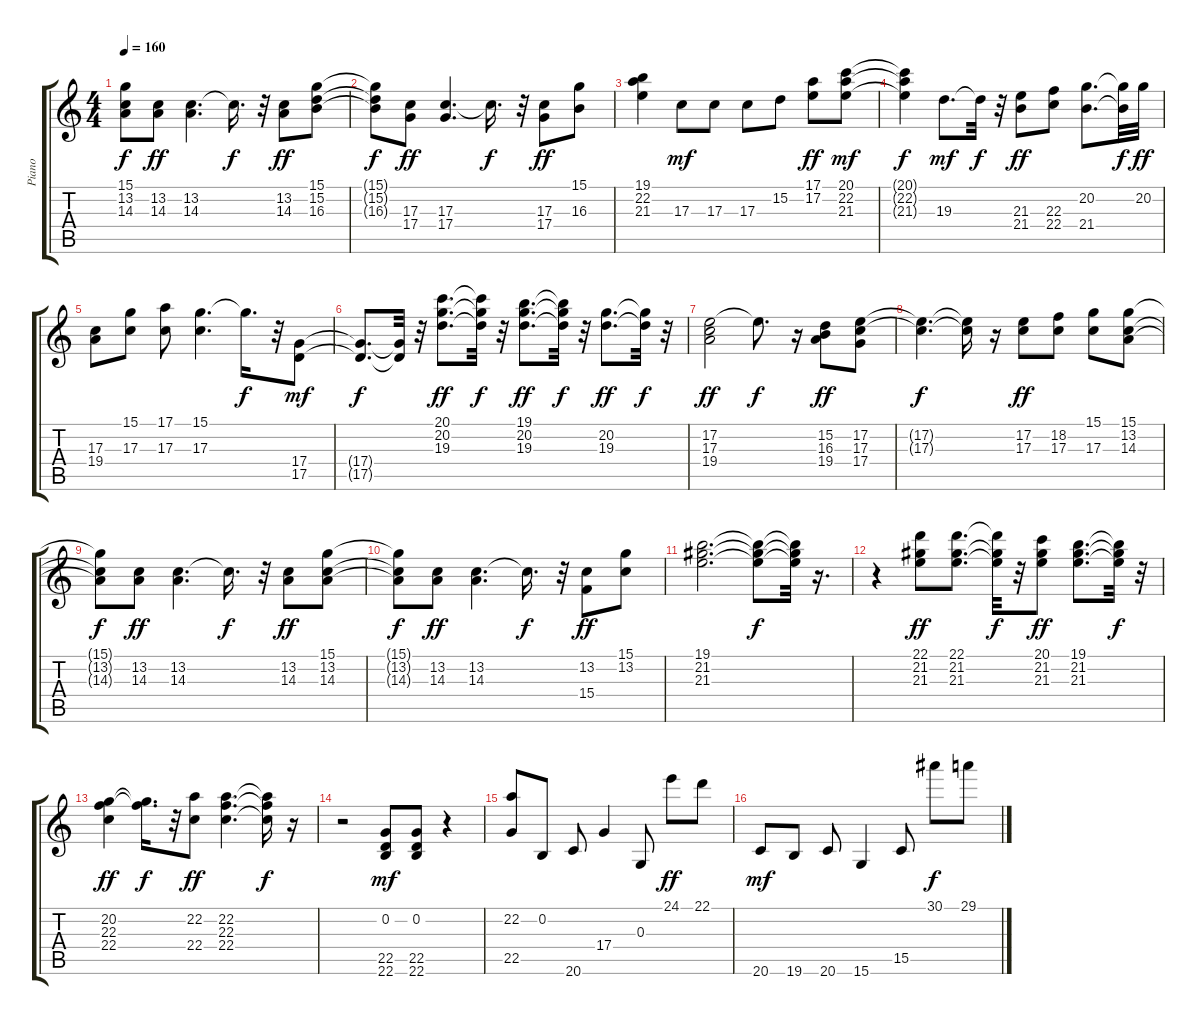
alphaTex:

\track ("Piano" "Piano") {instrument acousticgrandpiano}
\staff {score tabs}
\tuning (E4 B3 G3 D3 A2 E2) {hide}
\ts (4 4)
\tempo 160
\clef g2
\ks c
(15.1{t} 13.2{t} 14.3{t}).8{dy f} (13.2 14.3).8{dy ff} (13.2 14.3).4{d} 13.2{t}.16{d dy f} r.32 (13.2 14.3).8{dy ff} (15.1 15.2 16.3).8 |
(15.1{t} 15.2{t} 16.3{t}).8{dy f} (17.3 17.4).8{dy ff} (17.3 17.4).4{d} 17.3{t}.16{d dy f} r.32 (17.3 17.4).8{dy ff} (15.1 16.3).8 |
(19.1 22.2 21.3).4 17.3.8{dy mf} 17.3.8 17.3.8 15.2.8 (17.1 17.2).8{dy ff} (20.1 22.2 21.3).8{dy mf} |
(20.1{t} 22.2{t} 21.3{t}).4{dy f} 19.3.8{d dy mf} 19.3{t}.32{dy f} r.32 (21.3 21.4).8{dy ff} (22.3 22.4).8 (20.2 21.4).8{d} (20.2{t} 21.4{t}).32{dy f} 20.2.32{dy ff} |
(17.3 19.4).8 (15.1 17.3).8 (17.1 17.3).8 (15.1 17.3).4{d} 15.1{t}.16{d dy f} r.32 (17.4 17.5).8{dy mf} |
(17.4{t} 17.5{t}).8{d dy f} (17.4{t} 17.5{t}).32 r.32 (20.1 20.2 19.3).8{d dy ff} (20.1{t} 20.2{t} 19.3{t}).32{dy f} r.32 (19.1 20.2 19.3).8{d dy ff} (19.1{t} 20.2{t} 19.3{t}).32{dy f} r.32 (20.2 19.3).8{d dy ff} (20.2{t} 19.3{t}).32{dy f} r.32 |
(17.2 17.3 19.4).2{dy ff} 17.2{t}.8{d dy f} r.16 (15.2 16.3 19.4).8{dy ff} (17.2 17.3 17.4).8 |
(17.2{t} 17.3{t}).4{d dy f} (17.2{t} 17.3{t}).16 r.16 (17.2 17.3).8{dy ff} (18.2 17.3).8 (15.1 17.3).8 (15.1 13.2 14.3).8 |
(15.1{t} 13.2{t} 14.3{t}).8{dy f} (13.2 14.3).8{dy ff} (13.2 14.3).4{d} 13.2{t}.16{d dy f} r.32 (13.2 14.3).8{dy ff} (15.1 13.2 14.3).8 |
(15.1{t} 13.2{t} 14.3{t}).8{dy f} (13.2 14.3).8{dy ff} (13.2 14.3).4{d} 13.2{t}.16{d dy f} r.32 (13.2 15.4).8{dy ff} (15.1 13.2).8 |
(19.1 21.2 21.3).2{d} (19.1{t} 21.2{t} 21.3{t}).8{dy f} (19.1{t} 21.2{t} 21.3{t}).32 r.16{d} |
r.4 (22.1 21.2 21.3).8{dy ff} (22.1 21.2 21.3).8{d} (22.1{t} 21.2{t} 21.3{t}).32{dy f} r.32 (20.1 21.2 21.3).8{dy ff} (19.1 21.2 21.3).8{d} (19.1{t} 21.2{t} 21.3{t}).32{dy f} r.32 |
(20.2 22.3 22.4).4{dy ff} (20.2{t} 22.3{t}).16{d dy f} r.32 (22.2 22.4).8{dy ff} (22.2 22.3 22.4).4{d} (22.2{t} 22.3{t} 22.4{t}).16{dy f} r.16 |
r.2 (0.2 22.5 22.6).8{dy mf} (0.2 22.5 22.6).8 r.4 |
(22.2 22.5).8 0.2.8 20.6.8 17.4.4 0.3.8 24.1.8{dy ff} 22.1.8 |
20.6.8{dy mf} 19.6.8 20.6.8 15.6.4 15.5.8 30.1.8{dy f} 29.1.8
